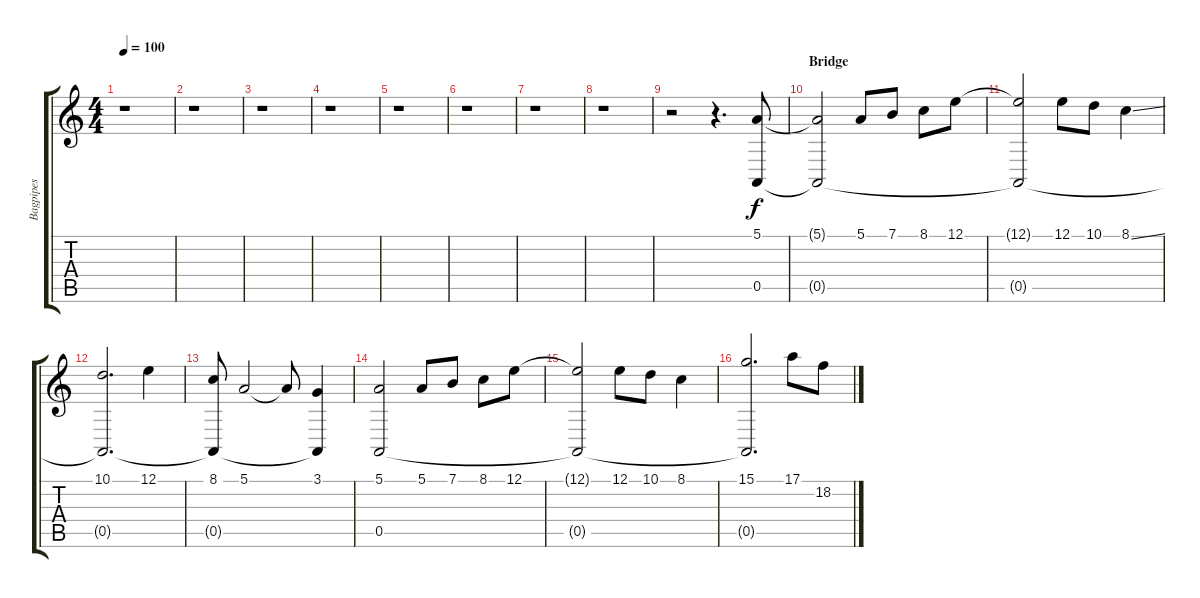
\track ("Bagpipes" "Bagpipes") {instrument bagpipe}
\staff {score tabs}
\tuning (E4 B3 G3 D3 A2 D2) {hide}
\ts (4 4)
\tempo 100
\clef g2
\ks c
r.1{dy f} |
r.1 |
r.1 |
r.1 |
r.1 |
r.1 |
r.1 |
r.1 |
r.2 r.4{d} (5.1 0.5).8 |
\section ("" "Bridge")
(5.1{t} 0.5{t}).2 5.1.8 7.1.8 8.1.8 12.1.8 |
(12.1{t} 0.5{t}).2 12.1.8 10.1.8 8.1{ss}.4 |
(10.1 0.5{t}).2{d} 12.1.4 |
(8.1 0.5{t}).8 5.1.2 5.1{t}.8 (3.1 0.5{t}).4 |
(5.1 0.5).2 5.1.8 7.1.8 8.1.8 12.1.8 |
(12.1{t} 0.5{t}).2 12.1.8 10.1.8 8.1.4 |
(15.1 0.5{t}).2{d} 17.1.8 18.2.8
